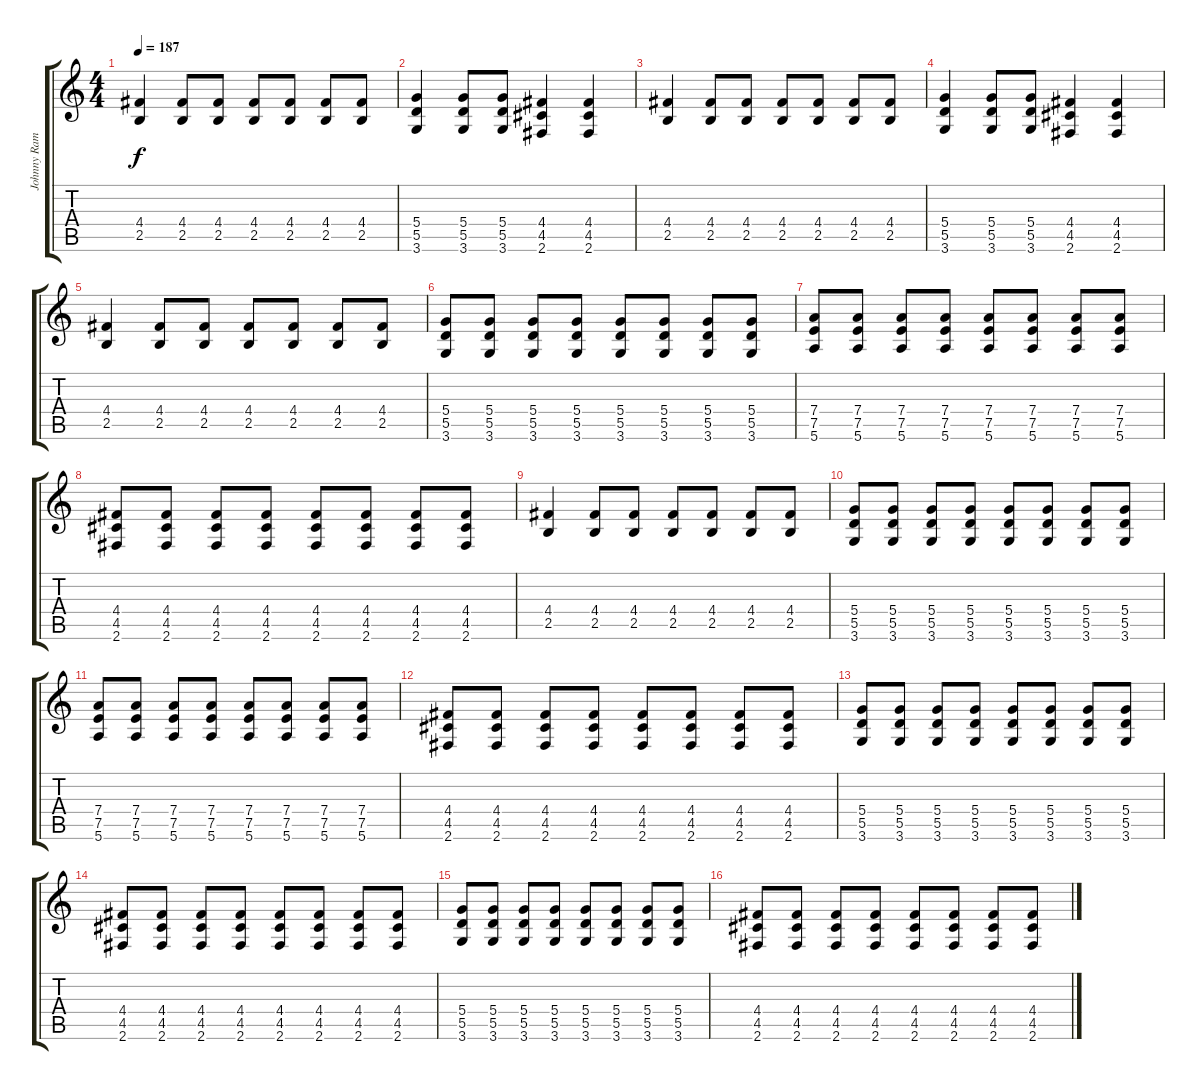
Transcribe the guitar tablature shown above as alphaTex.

\track ("Johnny Ramone" "Johnny Ram") {instrument distortionguitar}
\staff {score tabs}
\tuning (E4 B3 G3 D3 A2 E2) {hide}
\ts (4 4)
\tempo 187
\clef g2
\ks c
(4.4 2.5).4{dy f} (4.4 2.5).8 (4.4 2.5).8 (4.4 2.5).8 (4.4 2.5).8 (4.4 2.5).8 (4.4 2.5).8 |
(5.4 5.5 3.6).4 (5.4 5.5 3.6).8 (5.4 5.5 3.6).8 (4.4 4.5 2.6).4 (4.4 4.5 2.6).4 |
(4.4 2.5).4 (4.4 2.5).8 (4.4 2.5).8 (4.4 2.5).8 (4.4 2.5).8 (4.4 2.5).8 (4.4 2.5).8 |
(5.4 5.5 3.6).4 (5.4 5.5 3.6).8 (5.4 5.5 3.6).8 (4.4 4.5 2.6).4 (4.4 4.5 2.6).4 |
(4.4 2.5).4 (4.4 2.5).8 (4.4 2.5).8 (4.4 2.5).8 (4.4 2.5).8 (4.4 2.5).8 (4.4 2.5).8 |
(5.4 5.5 3.6).8 (5.4 5.5 3.6).8 (5.4 5.5 3.6).8 (5.4 5.5 3.6).8 (5.4 5.5 3.6).8 (5.4 5.5 3.6).8 (5.4 5.5 3.6).8 (5.4 5.5 3.6).8 |
(7.4 7.5 5.6).8 (7.4 7.5 5.6).8 (7.4 7.5 5.6).8 (7.4 7.5 5.6).8 (7.4 7.5 5.6).8 (7.4 7.5 5.6).8 (7.4 7.5 5.6).8 (7.4 7.5 5.6).8 |
(4.4 4.5 2.6).8 (4.4 4.5 2.6).8 (4.4 4.5 2.6).8 (4.4 4.5 2.6).8 (4.4 4.5 2.6).8 (4.4 4.5 2.6).8 (4.4 4.5 2.6).8 (4.4 4.5 2.6).8 |
(4.4 2.5).4 (4.4 2.5).8 (4.4 2.5).8 (4.4 2.5).8 (4.4 2.5).8 (4.4 2.5).8 (4.4 2.5).8 |
(5.4 5.5 3.6).8 (5.4 5.5 3.6).8 (5.4 5.5 3.6).8 (5.4 5.5 3.6).8 (5.4 5.5 3.6).8 (5.4 5.5 3.6).8 (5.4 5.5 3.6).8 (5.4 5.5 3.6).8 |
(7.4 7.5 5.6).8 (7.4 7.5 5.6).8 (7.4 7.5 5.6).8 (7.4 7.5 5.6).8 (7.4 7.5 5.6).8 (7.4 7.5 5.6).8 (7.4 7.5 5.6).8 (7.4 7.5 5.6).8 |
(4.4 4.5 2.6).8 (4.4 4.5 2.6).8 (4.4 4.5 2.6).8 (4.4 4.5 2.6).8 (4.4 4.5 2.6).8 (4.4 4.5 2.6).8 (4.4 4.5 2.6).8 (4.4 4.5 2.6).8 |
(5.4 5.5 3.6).8 (5.4 5.5 3.6).8 (5.4 5.5 3.6).8 (5.4 5.5 3.6).8 (5.4 5.5 3.6).8 (5.4 5.5 3.6).8 (5.4 5.5 3.6).8 (5.4 5.5 3.6).8 |
(4.4 4.5 2.6).8 (4.4 4.5 2.6).8 (4.4 4.5 2.6).8 (4.4 4.5 2.6).8 (4.4 4.5 2.6).8 (4.4 4.5 2.6).8 (4.4 4.5 2.6).8 (4.4 4.5 2.6).8 |
(5.4 5.5 3.6).8 (5.4 5.5 3.6).8 (5.4 5.5 3.6).8 (5.4 5.5 3.6).8 (5.4 5.5 3.6).8 (5.4 5.5 3.6).8 (5.4 5.5 3.6).8 (5.4 5.5 3.6).8 |
(4.4 4.5 2.6).8 (4.4 4.5 2.6).8 (4.4 4.5 2.6).8 (4.4 4.5 2.6).8 (4.4 4.5 2.6).8 (4.4 4.5 2.6).8 (4.4 4.5 2.6).8 (4.4 4.5 2.6).8
